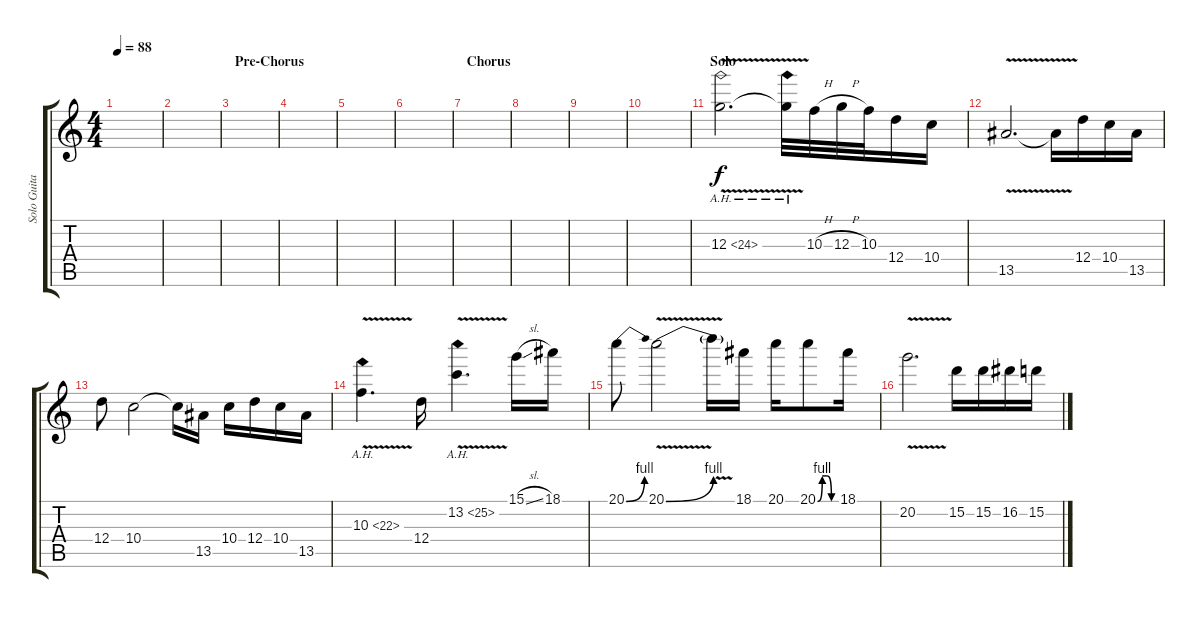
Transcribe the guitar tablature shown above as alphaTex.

\track ("Solo Guitar" "Solo Guita") {solo instrument distortionguitar}
\staff {score tabs}
\tuning (E4 B3 G3 D3 A2 E2) {hide}
\ts (4 4)
\tempo 88
\clef g2
\ks c
|
|
\section ("" "Pre-Chorus")
|
|
|
|
\section ("" "Chorus")
|
|
|
|
\section ("" "Solo")
12.3{ah 12 v}.2{d} 12.3{ah 12 v t}.32 10.3{h}.32 12.3{h}.32 10.3.32 12.4.16 10.4.16 |
13.5{v}.2{d} 13.5{v t}.16 12.4.16 10.4.16 13.5.16 |
12.4.8 10.4.2 10.4{t}.16 13.5.16 10.4.16 12.4.16 10.4.16 13.5.16 |
10.3{ah 12 v}.4{d} 12.4.16 13.2{ah 12 v}.4{d} 15.1{sl}.16 18.1.16 |
20.1{be (bend 0 0 60 4)}.8 20.1{be (bend 0 0 60 4) v}.2 20.1{v t}.16 18.1.16 20.1.16 20.1{be (custom 0 0 15 4 30 4 45 0 60 0)}.8 18.1.16 |
20.2{v}.2{d} 15.2.16 15.2.16 16.2.16 15.2.16
